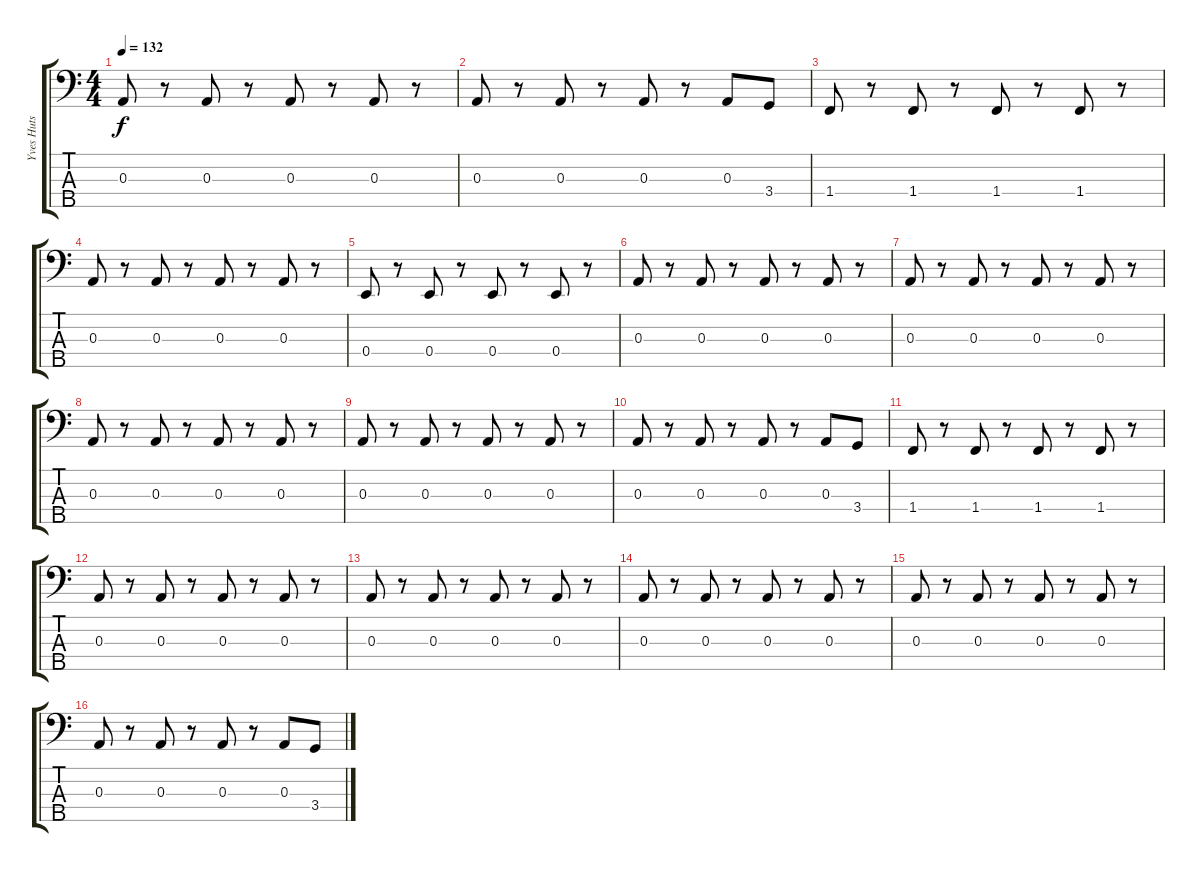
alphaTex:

\track ("Yves Huts" "Yves Huts") {instrument electricbassfinger}
\staff {score tabs}
\tuning (G2 D2 A1 E1 B0) {hide}
\ts (4 4)
\tempo 132
\clef f4
\ks c
0.3.8{dy f} r.8 0.3.8 r.8 0.3.8 r.8 0.3.8 r.8 |
0.3.8 r.8 0.3.8 r.8 0.3.8 r.8 0.3.8 3.4.8 |
1.4.8 r.8 1.4.8 r.8 1.4.8 r.8 1.4.8 r.8 |
0.3.8 r.8 0.3.8 r.8 0.3.8 r.8 0.3.8 r.8 |
0.4.8 r.8 0.4.8 r.8 0.4.8 r.8 0.4.8 r.8 |
0.3.8 r.8 0.3.8 r.8 0.3.8 r.8 0.3.8 r.8 |
0.3.8 r.8 0.3.8 r.8 0.3.8 r.8 0.3.8 r.8 |
0.3.8 r.8 0.3.8 r.8 0.3.8 r.8 0.3.8 r.8 |
0.3.8 r.8 0.3.8 r.8 0.3.8 r.8 0.3.8 r.8 |
0.3.8 r.8 0.3.8 r.8 0.3.8 r.8 0.3.8 3.4.8 |
1.4.8 r.8 1.4.8 r.8 1.4.8 r.8 1.4.8 r.8 |
0.3.8 r.8 0.3.8 r.8 0.3.8 r.8 0.3.8 r.8 |
0.3.8 r.8 0.3.8 r.8 0.3.8 r.8 0.3.8 r.8 |
0.3.8 r.8 0.3.8 r.8 0.3.8 r.8 0.3.8 r.8 |
0.3.8 r.8 0.3.8 r.8 0.3.8 r.8 0.3.8 r.8 |
0.3.8 r.8 0.3.8 r.8 0.3.8 r.8 0.3.8 3.4.8
